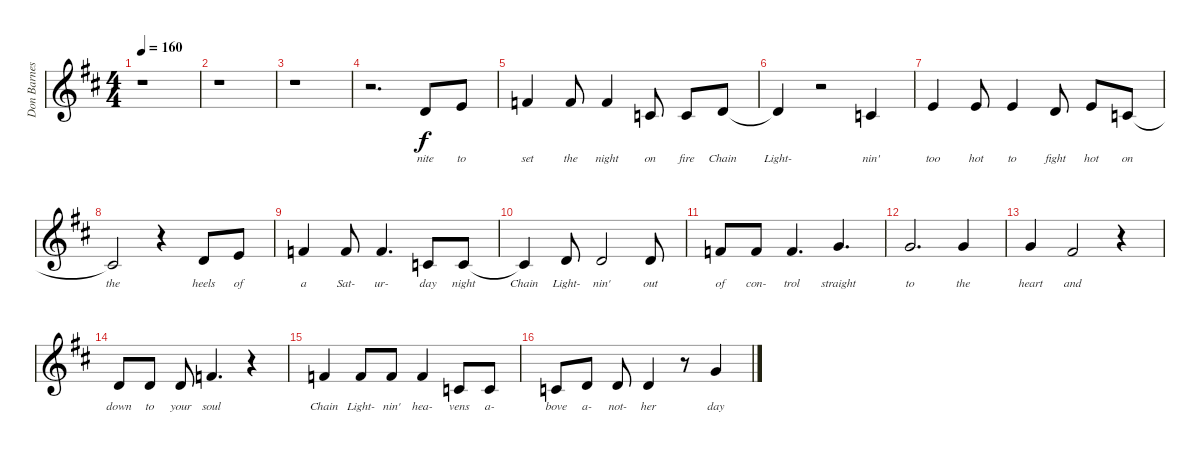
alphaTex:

\track ("Don Barnes Vocals" "Don Barnes") {instrument violin}
\staff {score}
\tuning (E4 B3 G3 D3 A2 E2) {hide}
\ts (4 4)
\tempo 160
\clef g2
\ks d
r.1{dy f} |
r.1 |
r.1 |
r.2{d} 3.2.8{lyrics (0 "nite") lyrics (1 "") lyrics (2 "") lyrics (3 "") lyrics (4 "")} 0.1.8{lyrics (0 "to") lyrics (1 "") lyrics (2 "") lyrics (3 "") lyrics (4 "")} |
1.1.4{lyrics (0 "set") lyrics (1 "") lyrics (2 "") lyrics (3 "") lyrics (4 "")} 1.1.8{lyrics (0 "the") lyrics (1 "") lyrics (2 "") lyrics (3 "") lyrics (4 "")} 1.1.4{lyrics (0 "night") lyrics (1 "") lyrics (2 "") lyrics (3 "") lyrics (4 "")} 1.2.8{lyrics (0 "on") lyrics (1 "") lyrics (2 "") lyrics (3 "") lyrics (4 "")} 1.2.8{lyrics (0 "fire") lyrics (1 "") lyrics (2 "") lyrics (3 "") lyrics (4 "")} 3.2.8{lyrics (0 "Chain") lyrics (1 "") lyrics (2 "") lyrics (3 "") lyrics (4 "")} |
3.2{t}.4{lyrics (0 "Light-") lyrics (1 "") lyrics (2 "") lyrics (3 "") lyrics (4 "")} r.2 1.2.4{lyrics (0 "nin'") lyrics (1 "") lyrics (2 "") lyrics (3 "") lyrics (4 "")} |
0.1.4{lyrics (0 "too") lyrics (1 "") lyrics (2 "") lyrics (3 "") lyrics (4 "")} 0.1.8{lyrics (0 "hot") lyrics (1 "") lyrics (2 "") lyrics (3 "") lyrics (4 "")} 0.1.4{lyrics (0 "to") lyrics (1 "") lyrics (2 "") lyrics (3 "") lyrics (4 "")} 3.2.8{lyrics (0 "fight") lyrics (1 "") lyrics (2 "") lyrics (3 "") lyrics (4 "")} 0.1.8{lyrics (0 "hot") lyrics (1 "") lyrics (2 "") lyrics (3 "") lyrics (4 "")} 1.2.8{lyrics (0 "on") lyrics (1 "") lyrics (2 "") lyrics (3 "") lyrics (4 "")} |
1.2{t}.2{lyrics (0 "the") lyrics (1 "") lyrics (2 "") lyrics (3 "") lyrics (4 "")} r.4 3.2.8{lyrics (0 "heels") lyrics (1 "") lyrics (2 "") lyrics (3 "") lyrics (4 "")} 0.1.8{lyrics (0 "of") lyrics (1 "") lyrics (2 "") lyrics (3 "") lyrics (4 "")} |
1.1.4{lyrics (0 "a") lyrics (1 "") lyrics (2 "") lyrics (3 "") lyrics (4 "")} 1.1.8{lyrics (0 "Sat-") lyrics (1 "") lyrics (2 "") lyrics (3 "") lyrics (4 "")} 1.1.4{d lyrics (0 "ur-") lyrics (1 "") lyrics (2 "") lyrics (3 "") lyrics (4 "")} 1.2.8{lyrics (0 "day") lyrics (1 "") lyrics (2 "") lyrics (3 "") lyrics (4 "")} 1.2.8{lyrics (0 "night") lyrics (1 "") lyrics (2 "") lyrics (3 "") lyrics (4 "")} |
1.2{t}.4{lyrics (0 "Chain") lyrics (1 "") lyrics (2 "") lyrics (3 "") lyrics (4 "")} 3.2.8{lyrics (0 "Light-") lyrics (1 "") lyrics (2 "") lyrics (3 "") lyrics (4 "")} 3.2.2{lyrics (0 "nin'") lyrics (1 "") lyrics (2 "") lyrics (3 "") lyrics (4 "")} 3.2.8{lyrics (0 "out") lyrics (1 "") lyrics (2 "") lyrics (3 "") lyrics (4 "")} |
1.1.8{lyrics (0 "of") lyrics (1 "") lyrics (2 "") lyrics (3 "") lyrics (4 "")} 1.1.8{lyrics (0 "con-") lyrics (1 "") lyrics (2 "") lyrics (3 "") lyrics (4 "")} 1.1.4{d lyrics (0 "trol") lyrics (1 "") lyrics (2 "") lyrics (3 "") lyrics (4 "")} 3.1.4{d lyrics (0 "straight") lyrics (1 "") lyrics (2 "") lyrics (3 "") lyrics (4 "")} |
3.1.2{d lyrics (0 "to") lyrics (1 "") lyrics (2 "") lyrics (3 "") lyrics (4 "")} 3.1.4{lyrics (0 "the") lyrics (1 "") lyrics (2 "") lyrics (3 "") lyrics (4 "")} |
3.1.4{lyrics (0 "heart") lyrics (1 "") lyrics (2 "") lyrics (3 "") lyrics (4 "")} 2.1.2{lyrics (0 "and") lyrics (1 "") lyrics (2 "") lyrics (3 "") lyrics (4 "")} r.4 |
3.2.8{lyrics (0 "down") lyrics (1 "") lyrics (2 "") lyrics (3 "") lyrics (4 "")} 3.2.8{lyrics (0 "to") lyrics (1 "") lyrics (2 "") lyrics (3 "") lyrics (4 "")} 3.2.8{lyrics (0 "your") lyrics (1 "") lyrics (2 "") lyrics (3 "") lyrics (4 "")} 1.1.4{d lyrics (0 "soul") lyrics (1 "") lyrics (2 "") lyrics (3 "") lyrics (4 "")} r.4 |
1.1.4{lyrics (0 "Chain") lyrics (1 "") lyrics (2 "") lyrics (3 "") lyrics (4 "")} 1.1.8{lyrics (0 "Light-") lyrics (1 "") lyrics (2 "") lyrics (3 "") lyrics (4 "")} 1.1.8{lyrics (0 "nin'") lyrics (1 "") lyrics (2 "") lyrics (3 "") lyrics (4 "")} 1.1.4{lyrics (0 "hea-") lyrics (1 "") lyrics (2 "") lyrics (3 "") lyrics (4 "")} 1.2.8{lyrics (0 "vens") lyrics (1 "") lyrics (2 "") lyrics (3 "") lyrics (4 "")} 1.2.8{lyrics (0 "a-") lyrics (1 "") lyrics (2 "") lyrics (3 "") lyrics (4 "")} |
1.2.8{lyrics (0 "bove") lyrics (1 "") lyrics (2 "") lyrics (3 "") lyrics (4 "")} 3.2.8{lyrics (0 "a-") lyrics (1 "") lyrics (2 "") lyrics (3 "") lyrics (4 "")} 3.2.8{lyrics (0 "not-") lyrics (1 "") lyrics (2 "") lyrics (3 "") lyrics (4 "")} 3.2.4{lyrics (0 "her") lyrics (1 "") lyrics (2 "") lyrics (3 "") lyrics (4 "")} r.8 3.1.4{lyrics (0 "day") lyrics (1 "") lyrics (2 "") lyrics (3 "") lyrics (4 "")}
